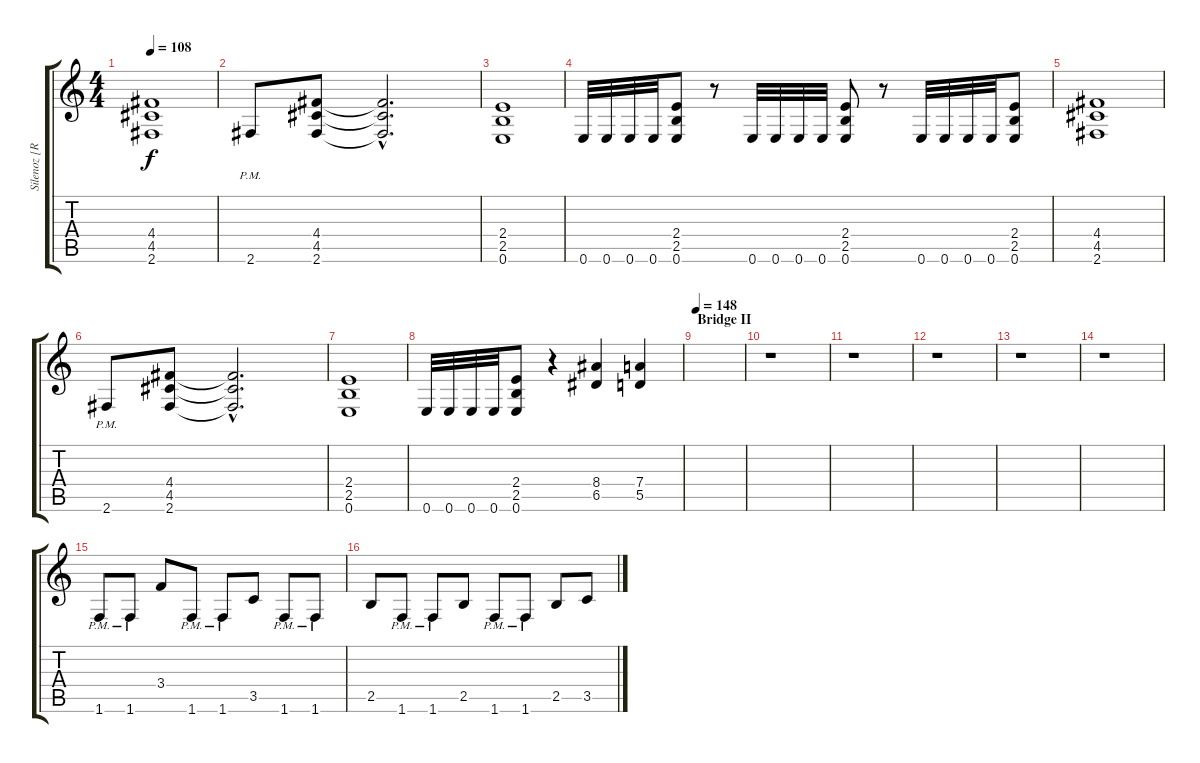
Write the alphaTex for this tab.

\track ("Silenoz [Rhythm Guitar]" "Silenoz [R") {instrument distortionguitar}
\staff {score tabs}
\tuning (E4 B3 G3 D3 A2 E2) {hide}
\ts (4 4)
\tempo 108
\clef g2
\ks c
(4.4 4.5 2.6).1{dy f} |
2.6{pm}.8 (4.4 4.5 2.6).8 (4.4{hac t} 4.5{hac t} 2.6{hac t}).2{d} |
(2.4 2.5 0.6).1 |
0.6.32 0.6.32 0.6.32 0.6.32 (2.4 2.5 0.6).8 r.8 0.6.32 0.6.32 0.6.32 0.6.32 (2.4 2.5 0.6).8 r.8 0.6.32 0.6.32 0.6.32 0.6.32 (2.4 2.5 0.6).8 |
(4.4 4.5 2.6).1 |
2.6{pm}.8 (4.4 4.5 2.6).8 (4.4{hac t} 4.5{hac t} 2.6{hac t}).2{d} |
(2.4 2.5 0.6).1 |
0.6.32 0.6.32 0.6.32 0.6.32 (2.4 2.5 0.6).8 r.4 (8.4 6.5).4 (7.4 5.5).4 |
\section ("" "Bridge II")
\tempo 148
|
r.1 |
r.1 |
r.1 |
r.1 |
r.1 |
1.6{pm}.8 1.6{pm}.8 3.4.8 1.6{pm}.8 1.6{pm}.8 3.5.8 1.6{pm}.8 1.6{pm}.8 |
2.5.8 1.6{pm}.8 1.6{pm}.8 2.5.8 1.6{pm}.8 1.6{pm}.8 2.5.8 3.5.8
